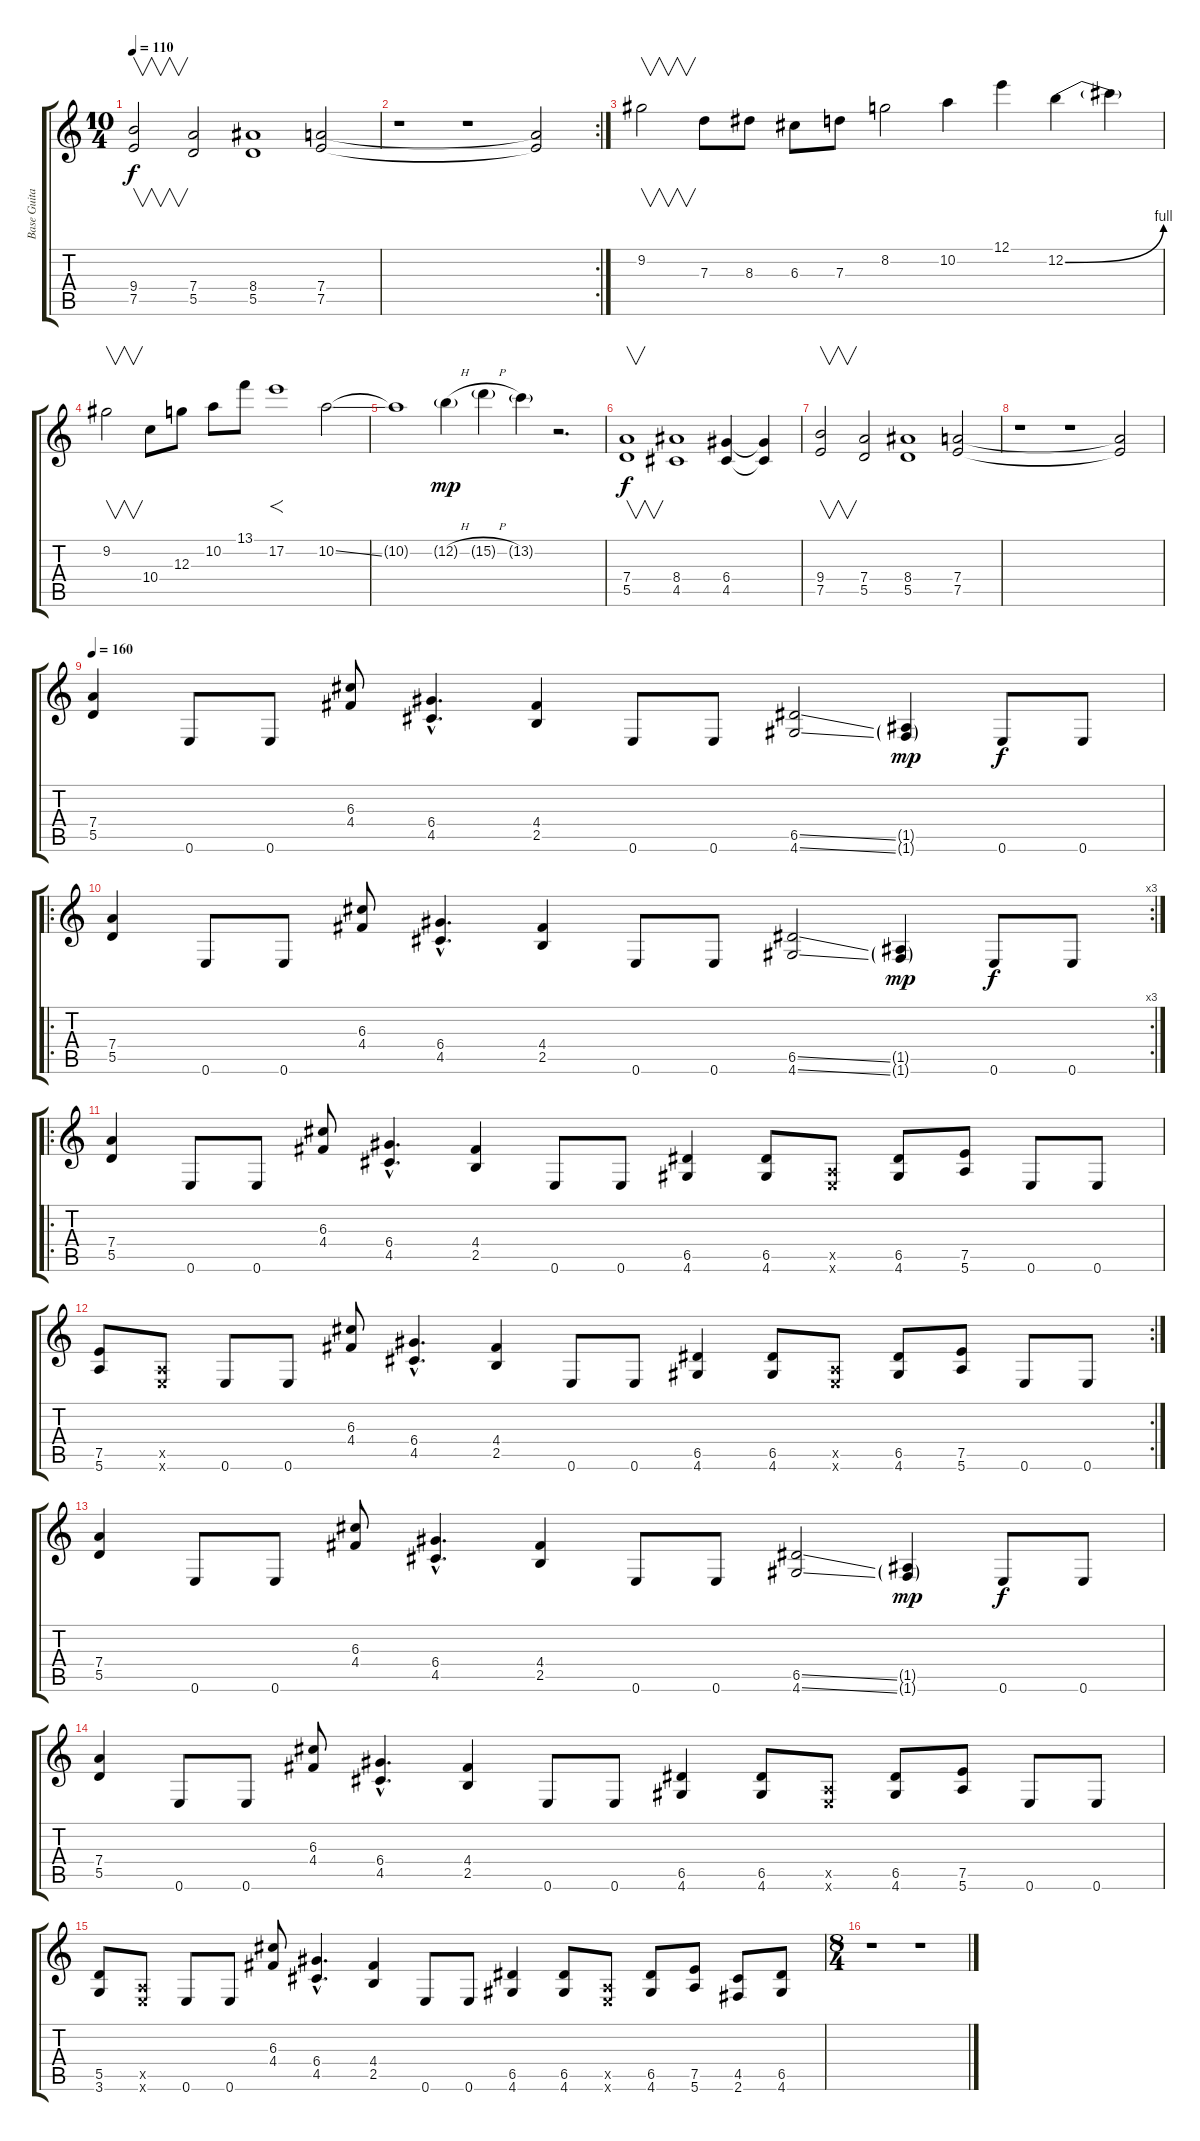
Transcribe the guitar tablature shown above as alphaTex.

\track ("Base Guitar" "Base Guita") {instrument distortionguitar}
\staff {score tabs}
\tuning (E4 B3 G3 D3 A2 E2) {hide}
\ts (10 4)
\tempo 110
\clef g2
\ks c
(9.4 7.5).2{v dy f} (7.4 5.5).2 (8.4 5.5).1 (7.4 7.5).2 |
\rc 2
r.1 r.1 (7.4{t} 7.5{t}).2 |
9.2.2{v} 7.3.8 8.3.8 6.3.8 7.3.8 8.2.2 10.2.4 12.1.4 12.2{be (bend 0 0 60 4)}.4 12.2{t}.4 |
9.2.2{v} 10.4.8 12.3.8 10.2.8 13.1.8 17.2.1{f} 10.2{ss}.2 |
10.2{t}.1 12.2{h g}.4{dy mp} 15.2{h g}.4 13.2{g}.4 r.2{d} |
(7.4 5.5).1{v dy f} (8.4 4.5).1 (6.4 4.5).4 (6.4{t} 4.5{t}).4 |
(9.4 7.5).2{v} (7.4 5.5).2 (8.4 5.5).1 (7.4 7.5).2 |
r.1 r.1 (7.4{t} 7.5{t}).2 |
\tempo 160
(7.4 5.5).4 0.6.8 0.6.8 (6.3 4.4).8 (6.4{hac} 4.5{hac}).4{d} (4.4 2.5).4 0.6.8 0.6.8 (6.5{ss} 4.6{ss}).2 (1.5{g} 1.6{g}).4{dy mp} 0.6.8{dy f} 0.6.8 |
\ro
\rc 3
(7.4 5.5).4 0.6.8 0.6.8 (6.3 4.4).8 (6.4{hac} 4.5{hac}).4{d} (4.4 2.5).4 0.6.8 0.6.8 (6.5{ss} 4.6{ss}).2 (1.5{g} 1.6{g}).4{dy mp} 0.6.8{dy f} 0.6.8 |
\ro
(7.4 5.5).4 0.6.8 0.6.8 (6.3 4.4).8 (6.4{hac} 4.5{hac}).4{d} (4.4 2.5).4 0.6.8 0.6.8 (6.5 4.6).4 (6.5 4.6).8 (0.5{x} 0.6{x}).8 (6.5 4.6).8 (7.5 5.6).8 0.6.8 0.6.8 |
\rc 2
(7.5 5.6).8 (0.5{x} 0.6{x}).8 0.6.8 0.6.8 (6.3 4.4).8 (6.4{hac} 4.5{hac}).4{d} (4.4 2.5).4 0.6.8 0.6.8 (6.5 4.6).4 (6.5 4.6).8 (0.5{x} 0.6{x}).8 (6.5 4.6).8 (7.5 5.6).8 0.6.8 0.6.8 |
(7.4 5.5).4 0.6.8 0.6.8 (6.3 4.4).8 (6.4{hac} 4.5{hac}).4{d} (4.4 2.5).4 0.6.8 0.6.8 (6.5{ss} 4.6{ss}).2 (1.5{g} 1.6{g}).4{dy mp} 0.6.8{dy f} 0.6.8 |
(7.4 5.5).4 0.6.8 0.6.8 (6.3 4.4).8 (6.4{hac} 4.5{hac}).4{d} (4.4 2.5).4 0.6.8 0.6.8 (6.5 4.6).4 (6.5 4.6).8 (0.5{x} 0.6{x}).8 (6.5 4.6).8 (7.5 5.6).8 0.6.8 0.6.8 |
(5.5 3.6).8 (0.5{x} 0.6{x}).8 0.6.8 0.6.8 (6.3 4.4).8 (6.4{hac} 4.5{hac}).4{d} (4.4 2.5).4 0.6.8 0.6.8 (6.5 4.6).4 (6.5 4.6).8 (0.5{x} 0.6{x}).8 (6.5 4.6).8 (7.5 5.6).8 (4.5 2.6).8 (6.5 4.6).8 |
\ts (8 4)
r.1 r.1
